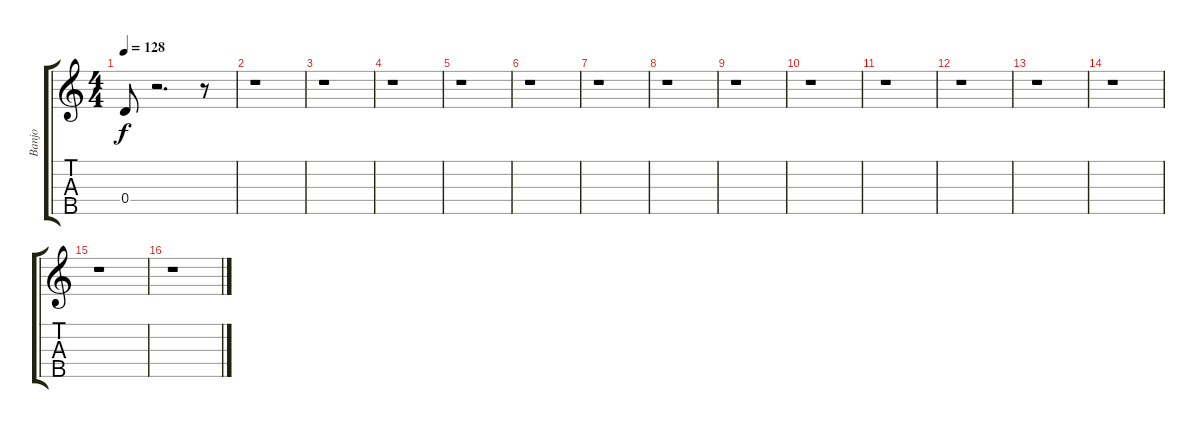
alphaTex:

\track ("Banjo " "Banjo ") {instrument banjo}
\staff {score tabs}
\tuning (D4 B3 G3 D3 G4) {hide}
\displaytranspose 12
\ts (4 4)
\tempo 128
\clef g2
\ks c
0.4.8{dy f} r.2{d} r.8 |
r.1 |
r.1 |
r.1 |
r.1 |
r.1 |
r.1 |
r.1 |
r.1 |
r.1 |
r.1 |
r.1 |
r.1 |
r.1 |
r.1 |
r.1
